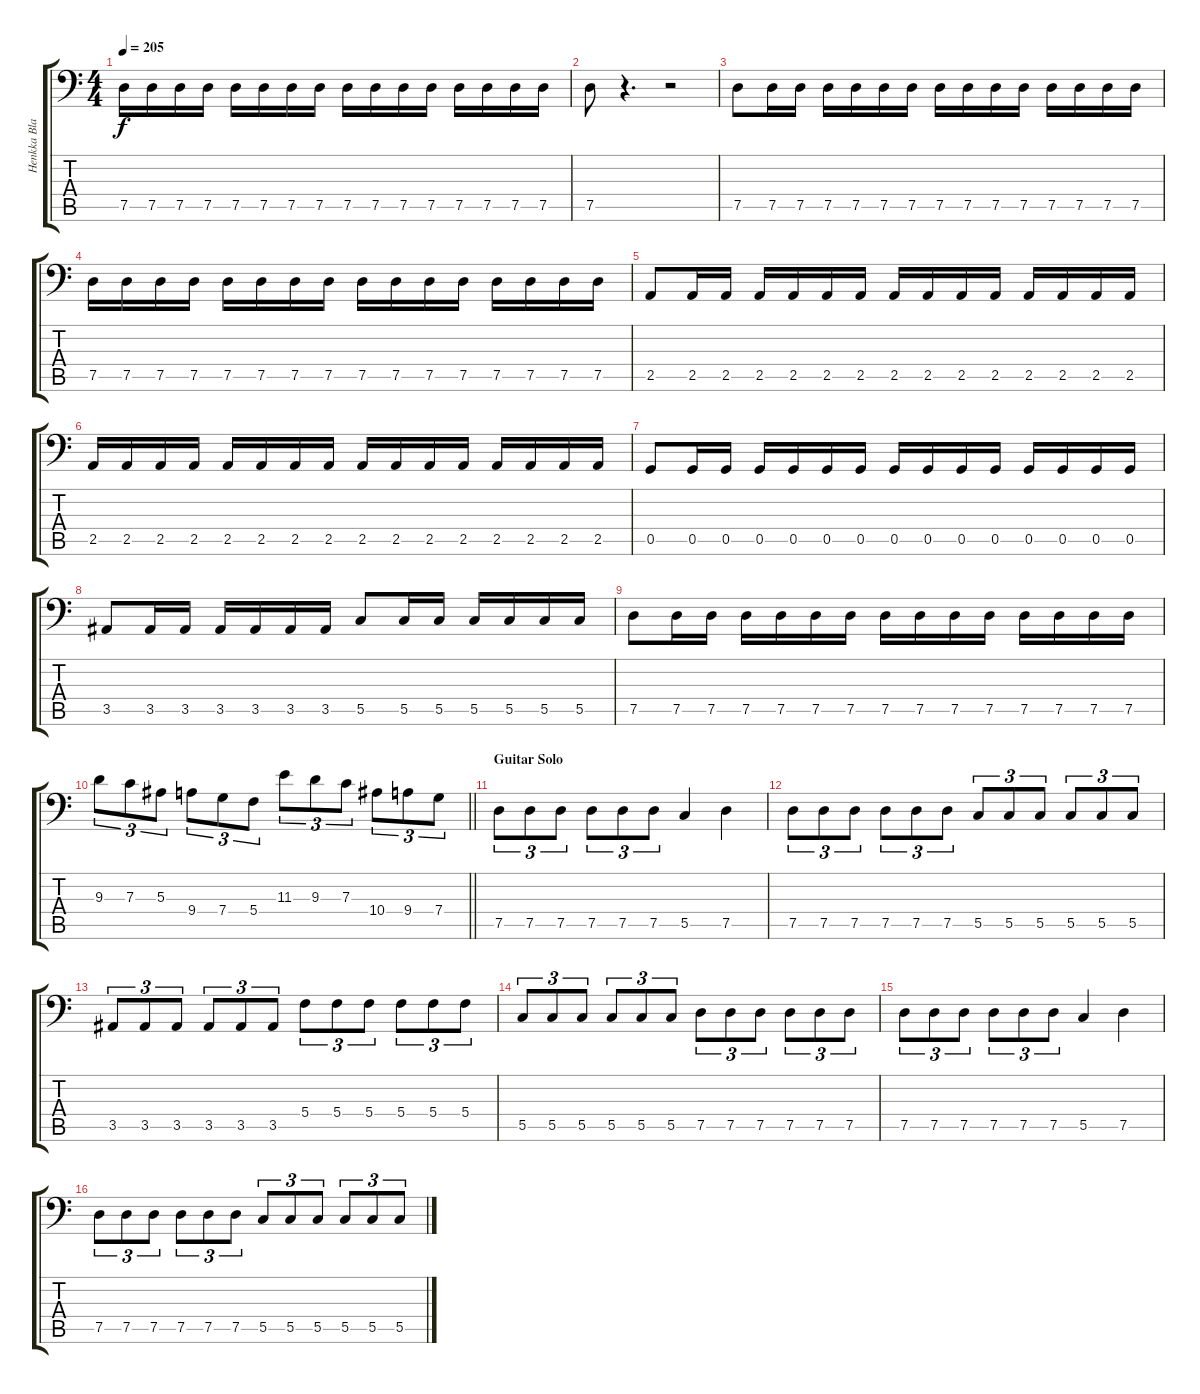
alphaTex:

\track ("Henkka Blacksmith" "Henkka Bla") {instrument electricbasspick}
\staff {score tabs}
\tuning (D3 A2 F2 C2 G1 D1) {hide}
\ts (4 4)
\tempo 205
\clef f4
\ks c
7.5.16{dy f} 7.5.16 7.5.16 7.5.16 7.5.16 7.5.16 7.5.16 7.5.16 7.5.16 7.5.16 7.5.16 7.5.16 7.5.16 7.5.16 7.5.16 7.5.16 |
7.5.8 r.4{d} r.2 |
7.5.8 7.5.16 7.5.16 7.5.16 7.5.16 7.5.16 7.5.16 7.5.16 7.5.16 7.5.16 7.5.16 7.5.16 7.5.16 7.5.16 7.5.16 |
7.5.16 7.5.16 7.5.16 7.5.16 7.5.16 7.5.16 7.5.16 7.5.16 7.5.16 7.5.16 7.5.16 7.5.16 7.5.16 7.5.16 7.5.16 7.5.16 |
2.5.8 2.5.16 2.5.16 2.5.16 2.5.16 2.5.16 2.5.16 2.5.16 2.5.16 2.5.16 2.5.16 2.5.16 2.5.16 2.5.16 2.5.16 |
2.5.16 2.5.16 2.5.16 2.5.16 2.5.16 2.5.16 2.5.16 2.5.16 2.5.16 2.5.16 2.5.16 2.5.16 2.5.16 2.5.16 2.5.16 2.5.16 |
0.5.8 0.5.16 0.5.16 0.5.16 0.5.16 0.5.16 0.5.16 0.5.16 0.5.16 0.5.16 0.5.16 0.5.16 0.5.16 0.5.16 0.5.16 |
3.5.8 3.5.16 3.5.16 3.5.16 3.5.16 3.5.16 3.5.16 5.5.8 5.5.16 5.5.16 5.5.16 5.5.16 5.5.16 5.5.16 |
7.5.8 7.5.16 7.5.16 7.5.16 7.5.16 7.5.16 7.5.16 7.5.16 7.5.16 7.5.16 7.5.16 7.5.16 7.5.16 7.5.16 7.5.16 |
\barLineRight lightlight
9.3.8{tu (3 2)} 7.3.8{tu (3 2)} 5.3.8{tu (3 2)} 9.4.8{tu (3 2)} 7.4.8{tu (3 2)} 5.4.8{tu (3 2)} 11.3.8{tu (3 2)} 9.3.8{tu (3 2)} 7.3.8{tu (3 2)} 10.4.8{tu (3 2)} 9.4.8{tu (3 2)} 7.4.8{tu (3 2)} |
\section ("" "Guitar Solo")
7.5.8{tu (3 2)} 7.5.8{tu (3 2)} 7.5.8{tu (3 2)} 7.5.8{tu (3 2)} 7.5.8{tu (3 2)} 7.5.8{tu (3 2)} 5.5.4 7.5.4 |
7.5.8{tu (3 2)} 7.5.8{tu (3 2)} 7.5.8{tu (3 2)} 7.5.8{tu (3 2)} 7.5.8{tu (3 2)} 7.5.8{tu (3 2)} 5.5.8{tu (3 2)} 5.5.8{tu (3 2)} 5.5.8{tu (3 2)} 5.5.8{tu (3 2)} 5.5.8{tu (3 2)} 5.5.8{tu (3 2)} |
3.5.8{tu (3 2)} 3.5.8{tu (3 2)} 3.5.8{tu (3 2)} 3.5.8{tu (3 2)} 3.5.8{tu (3 2)} 3.5.8{tu (3 2)} 5.4.8{tu (3 2)} 5.4.8{tu (3 2)} 5.4.8{tu (3 2)} 5.4.8{tu (3 2)} 5.4.8{tu (3 2)} 5.4.8{tu (3 2)} |
5.5.8{tu (3 2)} 5.5.8{tu (3 2)} 5.5.8{tu (3 2)} 5.5.8{tu (3 2)} 5.5.8{tu (3 2)} 5.5.8{tu (3 2)} 7.5.8{tu (3 2)} 7.5.8{tu (3 2)} 7.5.8{tu (3 2)} 7.5.8{tu (3 2)} 7.5.8{tu (3 2)} 7.5.8{tu (3 2)} |
7.5.8{tu (3 2)} 7.5.8{tu (3 2)} 7.5.8{tu (3 2)} 7.5.8{tu (3 2)} 7.5.8{tu (3 2)} 7.5.8{tu (3 2)} 5.5.4 7.5.4 |
7.5.8{tu (3 2)} 7.5.8{tu (3 2)} 7.5.8{tu (3 2)} 7.5.8{tu (3 2)} 7.5.8{tu (3 2)} 7.5.8{tu (3 2)} 5.5.8{tu (3 2)} 5.5.8{tu (3 2)} 5.5.8{tu (3 2)} 5.5.8{tu (3 2)} 5.5.8{tu (3 2)} 5.5.8{tu (3 2)}
